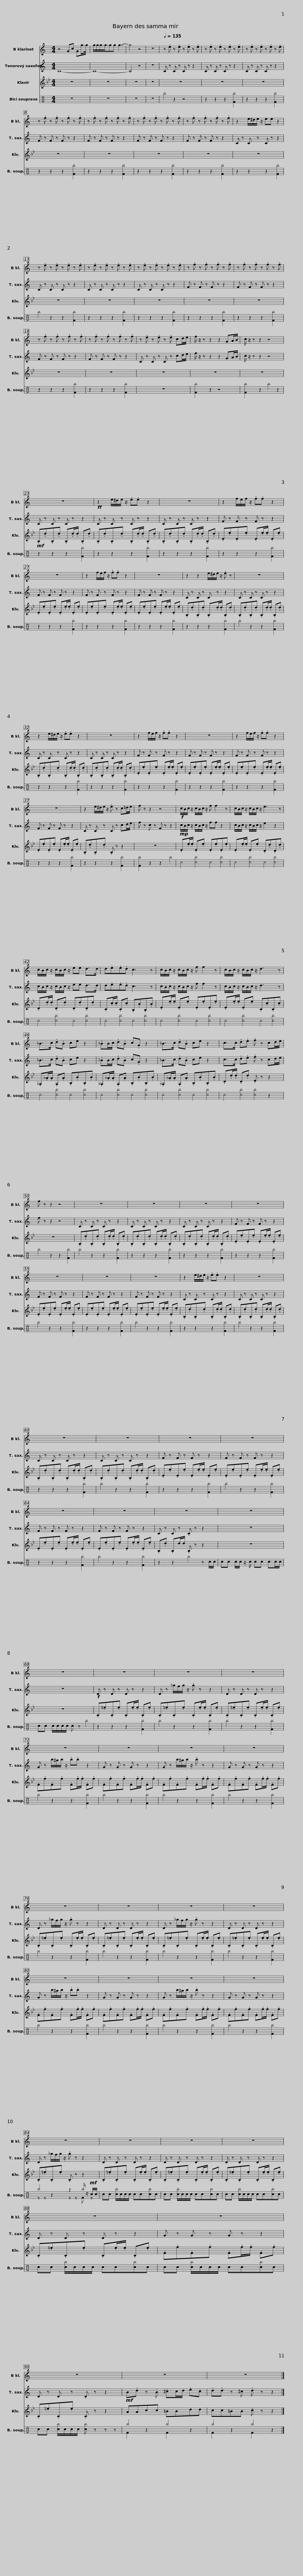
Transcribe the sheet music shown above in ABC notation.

X:1
%%score 1 2 3 ( 4 5 )
L:1/8
M:4/4
I:linebreak $
K:Bb
V:1 treble transpose=-2
V:2 treble transpose=-14
V:3 treble
V:4 perc
K:none
V:5 perc
K:none
V:1
[K:C] z4 Gc Gg/>g/ | g/g/g3/4g3/4gg g7/2- | g4 z4 | z8 |[Q:1/4=135] z .e z .e z .e z .e |$ %5
 z .e z .e z .e z .e | z .e z .e z .e z .e | z .f z .f z .f z .f | z .f z .f z .f z .f |$ z .f z .f z .f z .f | %10
 z .f z .f z .f z .f | z2 e/^d/e/ z/ ee z2 | z .e z .e z .e z .e |$ z .e z .e z .e z .e | z .e z .e z .e z .e | %15
 z .f z .f z .f z .f | z .f z .f z .f z .f |$ z .f z .f z .f z .f | z .f z .f z .f z .f | z .e z .e z .e cd/e/ | %20
 f/ z/ z z2 z2 GA/B/ |$ c/ z/ z z2 z4 | z8 |!ff! z2 e/^d/e/ z/ .e.e z2 | z8 |$ %25
 z2 f/e/f/ z/ .f.f z2 | z8 | z2 f/e/f/ z/ .f.f z2 |$ z8 | z2 z2 e/^d/e/ z/ .e z | %30
 z8 |$ z2 e/^d/e/ z/ .e.e z2 | z8 | z2 f/e/f/ z/ .f.f z2 |$ z8 | %35
 z2 f/e/f/ z/ .f.f z2 | z8 |$ z2 e/^d/e/ z/ .e z c=d/e/ | f z z2 z4 |!f! c/B/c/ z/ c/B/c/ z/ f f2 z |$ %40
 c/B/c/ z/ c/B/c/ z/ e3 z | c/B/c/ z/ c/B/c/ z/ ee d>d | d.e.e.d c3 z |$ c/B/c/ z/ c/B/c/ z/ f f2 z | c/B/c/ z/ c/B/c/ z/ d3 z | %45
 _B>c .d.B ce z2 |$ ._BB/c/ .d.B c.G z2 | _B>c .d.B ce z2 | c>c .d.e .f z cd/e/ | f z z2 z4 |$ %50
 z8 | z8 | z8 |$ z8 | z8 | %55
 z8 | z8 |$ z2 e/^d/e/ z/ .e.e z2 | z8 | z8 |$ %60
 z8 | z8 | z8 | z8 |$ z8 | %65
 z8 | z8 |$ z8 | z8 | z8 |$ %70
 z8 | z8 | z8 |$ z8 | z8 | %75
 z8 |$ z8 | z8 | z8 |$ z8 | %80
 z8 | z8 |$ z8 | z8 | z8 |$ %85
 z8 | z8 | z8 |$ z8 | z8 | %90
 z8 |$ z8 |] %92
V:2
[K:C] C8- | C8- | C4 z4 | z8 | C z C z C z z2 |$ %5
 C z C z C z z2 | C z C z C z z2 | F z F z F z z2 | F z F z F z z2 |$ F z F z F z z2 | %10
 F z F z F z z2 | C z C z C z z2 | C z C z C z z2 |$ C z C z C z z2 | C z C z C z z2 | %15
 F z F z F z z2 | F z F z F z z2 |$ F z F z F z z2 | F z F z F z z2 | C z C z C z cd/e/ | %20
 f/ z/ z z2 z2 GA/B/ |$ c/ z/ z z2 z4 | C z C z C z z2 | C z C z C z z2 | C z C z C z z2 |$ %25
 F z F z F z z2 | F z F z F z z2 | F z F z F z z2 |$ F z F z F z z2 | C z C z C z z2 | %30
 C z C z C z z2 |$ C z C z C z z2 | C z C z C z z2 | F z F z F z z2 |$ F z F z F z z2 | %35
 F z F z F z z2 | F z F z F z z2 |$ C z C z C z cd/e/ | f z c z F z z2 |!mp! c/B/c/ z/ c/B/c/ z/ ff z2 |$ %40
 c/B/c/ z/ c/B/c/ z/ e2 z2 | c/B/c/ z/ c/B/c/ z/ ee d>d | d.e.e.d c3 z |$ c/B/c/ z/ c/B/c/ z/ f f2 z | c/B/c/ z/ c/B/c/ z/ d3 z | %45
 _B>c .d.B ce z2 |$ ._BB/c/ .d.B c.G z2 | _B>c .d.B ce z2 | c>c .d.e .f z cd/e/ | f z z2 z4 |$ %50
 C z C z C z z2 | C z C z C z z2 | C z C z C z z2 |$ F z F z F z z2 | F z F z F z z2 | %55
 F z F z F z z2 | F z F z F z z2 |$ C z C z C z z2 | C z C z C z z2 | C z C z C z z2 |$ %60
 C z C z C z z2 | F z F z F z z2 | F z F z F z z2 | F z F z F z z2 |$ F z F z F z z2 | %65
 C z C z .C z z2 | z8 |$ z8 |!f! D z D z D z z2 | D z _g/f/g/ z/ .g z z2 |$ %70
 D z D z D z z2 | G z b/^a/b/ z/ .b.b z2 | G z G z G z z2 |$ G z b/^a/b/ z/ .b z z2 | G z G z G z z2 | %75
 D z _g/f/g/ z/ .g z z2 |$ D z D z D z z2 | D z _g/f/g/ z/ .g z z2 | D z D z D z z2 |$ G z b/^a/b/ z/ .b.b z2 | %80
 G z G z G z z2 | G z b/^a/b/ z/ .b z z2 |$ G z G z G z z2 | D z _g/f/g/ z/ .g z z2 | D z D z D z z2 |$ %85
 D z D z D z z2 | D z D z D z z2 | D z D z D z z2 |$ G z G z G z z2 | D z D z .D z z2 | %90
!mf! B.d z .B .^cc/d/ .e.c |$ .d.d z ^c .d z z2 |] %92
V:3
 z8 | z8 | z8 | z8 | z8 |$ %5
 z8 | z8 | z8 | z8 |$ z8 | %10
 z8 | z8 | z8 |$ z8 | z8 | %15
 z8 | z8 |$ z8 | z8 | z8 | %20
 z8 |$ z8 |!mf! .B,.d.B,.d .B,.d/.d/ .B,.d | .B,.d.B,.d .B,.d/.d/ .B,.d | .B,.d.B,.d .B,.d/.d/ .B,.d |$ %25
 .E.e.E.e .E.e/.e/ .E.e | .E.e.E.e .E.e/.e/ .E.e | .E.e.E.e .E.e/.e/ .E.e |$ .E.e.E.e .E.e/.e/ .E.e | .B,.d.B,.d .B,.d/.d/ .B,.d | %30
 .B,.d.B,.d .B,.d/.d/ .B,.d |$ .B,.d.B,.d .B,.d/.d/ .B,.d | .B,.d.B,.d .B,.d/.d/ .B,.d | .E.e.E.e .E.e/.e/ .E.e |$ .E.e.E.e .E.e/.e/ .E.e | %35
 .E.e.E.e .E.e/.e/ .E.e | .E.e.E.e .E.e/.e/ .E.e |$ .B,.d.B,.d .B, z z2 | z8 | .E.e/.e/ .E.e .E.e.E.e |$ %40
 .E.e/.e/ .E.e .D.d.D.d | .D.d/.d/ .D.d .D.d.D.d | .C.c/.c/ .C.c .B,.B.B,.B |$ .E.e/.e/ .E.e .E.e.E.e | .E.e/.e/ .E.e .C.c.C.c | %45
 ._A,._A/.A/ .A,.A .B,.B.B,.B |$ ._A,._A/.A/ .A,.A .B,.B.B,.B | ._A,._A/.A/ .A,.A .B,.B.B,.B | .D.d/.d/ .D.d .E z z2 | z8 |$ %50
 .B,.d.B,.d .B,.d/.d/ .B,.d | .B,.d.B,.d .B,.d/.d/ .B,.d | .B,.d.B,.d .B,.d/.d/ .B,.d |$ .E.e.E.e .E.e/.e/ .E.e | .E.e.E.e .E.e/.e/ .E.e | %55
 .E.e.E.e .E.e/.e/ .E.e | .E.e.E.e .E.e/.e/ .E.e |$ .B,.d.B,.d .B,.d/.d/ .B,.d | .B,.d.B,.d .B,.d/.d/ .B,.d | .B,.d.B,.d .B,.d/.d/ .B,.d |$ %60
 .B,.d.B,.d .B,.d/.d/ .B,.d | .E.e.E.e .E.e/.e/ .E.e | .E.e.E.e .E.e/.e/ .E.e | .E.e.E.e .E.e/.e/ .E.e |$ .E.e.E.e .E.e/.e/ .E.e | %65
 .B,.d .B,d/d/ .B, z z2 | z8 |$ z8 | .C.=e.C.e .C.e/.e/ .C.e | .C.=e.C.e .C.e/.e/ .C.e |$ %70
 .C.=e.C.e .C.e/.e/ .C.e | .F.f.F.f .F.f/.f/ .F.f | .F.f.F.f .F.f/.f/ .F.f |$ .F.f.F.f .F.f/.f/ .F.f | .F.f.F.f .F.f/.f/ .F.f | %75
 .C.=e.C.e .C.e/.e/ .C.e |$ .C.=e.C.e .C.e/.e/ .C.e | .C.=e.C.e .C.e/.e/ .C.e | .C.=e.C.e .C.e/.e/ .C.e |$ .F.f.F.f .F.f/.f/ .F.f | %80
 .F.f.F.f .F.f/.f/ .F.f | .F.f.F.f .F.f/.f/ .F.f |$ .F.f.F.f .F.f/.f/ .F.f | .C.=e.C.e .C z z2 | .C.=e.C.e .C.e/.e/ .C.e |$ %85
 .C.=e.C.e .C.e/.e/ .C.e | .C.=e.C.e .C.e/.e/ .C.e | .C.=e.C.e .C.e/.e/ .C.e |$ .F.f.F.f .F.f/.f/ .F.f | .C.=e.C.e .C z z2 | %90
 AAcc =BBdd |$ cc=BB .c z z2 |] %92
V:4
[K:C] z8 | z8 | z8 | z8 | ^b2 z2 z4 |$ %5
 z2 z2 z2 [F^b]2 | z2 z2 z2 [F^b]2 | z2 z2 z2 [F^b]2 | z2 z2 z2 [F^b]2 |$ z2 z2 z2 [F^b]2 | %10
 z2 z2 z2 [F^b]2 | z2 z2 z2 [F^b]2 | ^b2 z2 z2 [F^b]2 |$ z2 z2 z2 [F^b]2 | z2 z2 z2 [F^b]2 | %15
 z2 z2 z2 [F^b]2 | z2 z2 z2 [F^b]2 |$ z2 z2 z2 [F^b]2 | z2 z2 z2 [F^b]2 | z8 | %20
 [F^b]2 z2 z4 |$ [F^b]2 z2 ^b2 z2 | z2 z2 z2 [F^b]2 | z2 z2 z2 [F^b]2 | z2 z2 z2 [F^b]2 |$ %25
 z2 z2 z2 [F^b]2 | z2 z2 z2 [F^b]2 | z2 z2 z2 [F^b]2 |$ z2 z2 z2 [F^b]2 | z2 z2 z2 [F^b]2 | %30
 ^b2 z2 z2 [F^b]2 |$ z2 z2 z2 [F^b]2 | z2 z2 z2 [F^b]2 | z2 z2 z2 [F^b]2 |$ z2 z2 z2 [F^b]2 | %35
 z2 z2 z2 [F^b]2 | z2 z2 z2 [F^b]2 |$ z2 z2 z2 [F^b]2 | [F^b]2 z2 z2 ^b2 | ^c2 [^c^b]2 ^c2 [^c^b]2 |$ %40
 ^c2 [^c^b]2 ^c2 [^c^b]2 | ^c2 [^c^b]2 ^c2 [^c^b]2 | ^c2 [^c^b]2 ^c2 [^c^b]2 |$ ^c2 [^c^b]2 ^c2 [^c^b]2 | ^c2 [^c^b]2 ^c2 [^c^b]2 | %45
 ^c2 [^c^b]2 ^c2 [^c^b]2 |$ ^c2 [^c^b]2 ^c2 [^c^b]2 | ^c2 [^c^b]2 ^c2 [^c^b]2 | ^c2 [^c^b]2 [^c^b]2 z2 | ^b2 z2 z2 [F^b]2 |$ %50
 ^b2 z2 z2 [F^b]2 | z2 z2 z2 [F^b]2 | z2 z2 z2 [F^b]2 |$ z2 z2 z2 [F^b]2 | ^b2 z2 z2 [F^b]2 | %55
 z2 z2 z2 [F^b]2 | ^b2 z2 z2 [F^b]2 |$ z2 z2 z2 [F^b]2 | ^b2 z2 z2 [F^b]2 | z2 z2 z2 [F^b]2 |$ %60
 ^b2 z2 z2 [F^b]2 | z2 z2 z2 [F^b]2 | ^b2 z2 z2 [F^b]2 | z2 z2 z2 [F^b]2 |$ ^b2 z2 z2 [F^b]2 | %65
 z2 z2 ^b2 z c/c/ | cc c/c/ z/ c/ cc cc/c/ |$ cc c/c/c/c/ c z ^b2 | z2 z2 z2 [F^b]2 | ^b2 z2 z2 [F^b]2 |$ %70
 ^b2 z2 z2 [F^b]2 | ^b2 z2 z2 [F^b]2 | ^b2 z2 z2 [F^b]2 |$ ^b2 z2 z2 [F^b]2 | ^b2 z2 z2 [F^b]2 | %75
 ^b2 z2 z2 [F^b]2 |$ ^b2 z2 z2 [F^b]2 | ^b2 z2 z2 [F^b]2 | ^b2 z2 z2 [F^b]2 |$ ^b2 z2 z2 [F^b]2 | %80
 ^b2 z2 z2 [F^b]2 | ^b2 z2 z2 [F^b]2 |$ ^b2 z2 z2 [F^b]2 | ^b2 z2 z2 ^b/ z/!mf! c/c/ | cc [c^b]/c/c/c/ cc[c^b]c |$ %85
 cc [c^b]/c/c/c/ cc[c^b]c | cc [c^b]/c/c/c/ cc[c^b]c | cc [c^b]/c/c/c/ cc[c^b]c |$ cc [c^b]/c/c/c/ cc[c^b]c | cc [c^b]/c/c/c/ [c^b] z z z | %90
 ^b2 z2 ^b2 z2 |$ ^b2 z2 ^b2 z2 |] %92
V:5
[K:C] x8 | x8 | x8 | x8 | x8 |$ %5
 x8 | x8 | x8 | x8 |$ x8 | %10
 x8 | x8 | x8 |$ x8 | x8 | %15
 x8 | x8 |$ x8 | x8 | x8 | %20
 x8 |$ x8 | x8 | x8 | x8 |$ %25
 x8 | x8 | x8 |$ x8 | x8 | %30
 x8 |$ x8 | x8 | x8 |$ x8 | %35
 x8 | x8 |$ x8 | x8 | x8 |$ %40
 x8 | x8 | x8 |$ x8 | x8 | %45
 x8 |$ x8 | x8 | x8 | x8 |$ %50
 x8 | x8 | x8 |$ x8 | x8 | %55
 x8 | x8 |$ x8 | x8 | x8 |$ %60
 x8 | x8 | x8 | x8 |$ x8 | %65
 x8 | x8 |$ x8 | x8 | x8 |$ %70
 x8 | x8 | x8 |$ x8 | x8 | %75
 x8 |$ x8 | x8 | x8 |$ x8 | %80
 x8 | x8 |$ x8 | z z z2 z z F z | x8 |$ %85
 x8 | x8 | x8 |$ x8 | x8 | %90
 F2 z2 F2 z2 |$ F2 z2 F2 z2 |] %92
